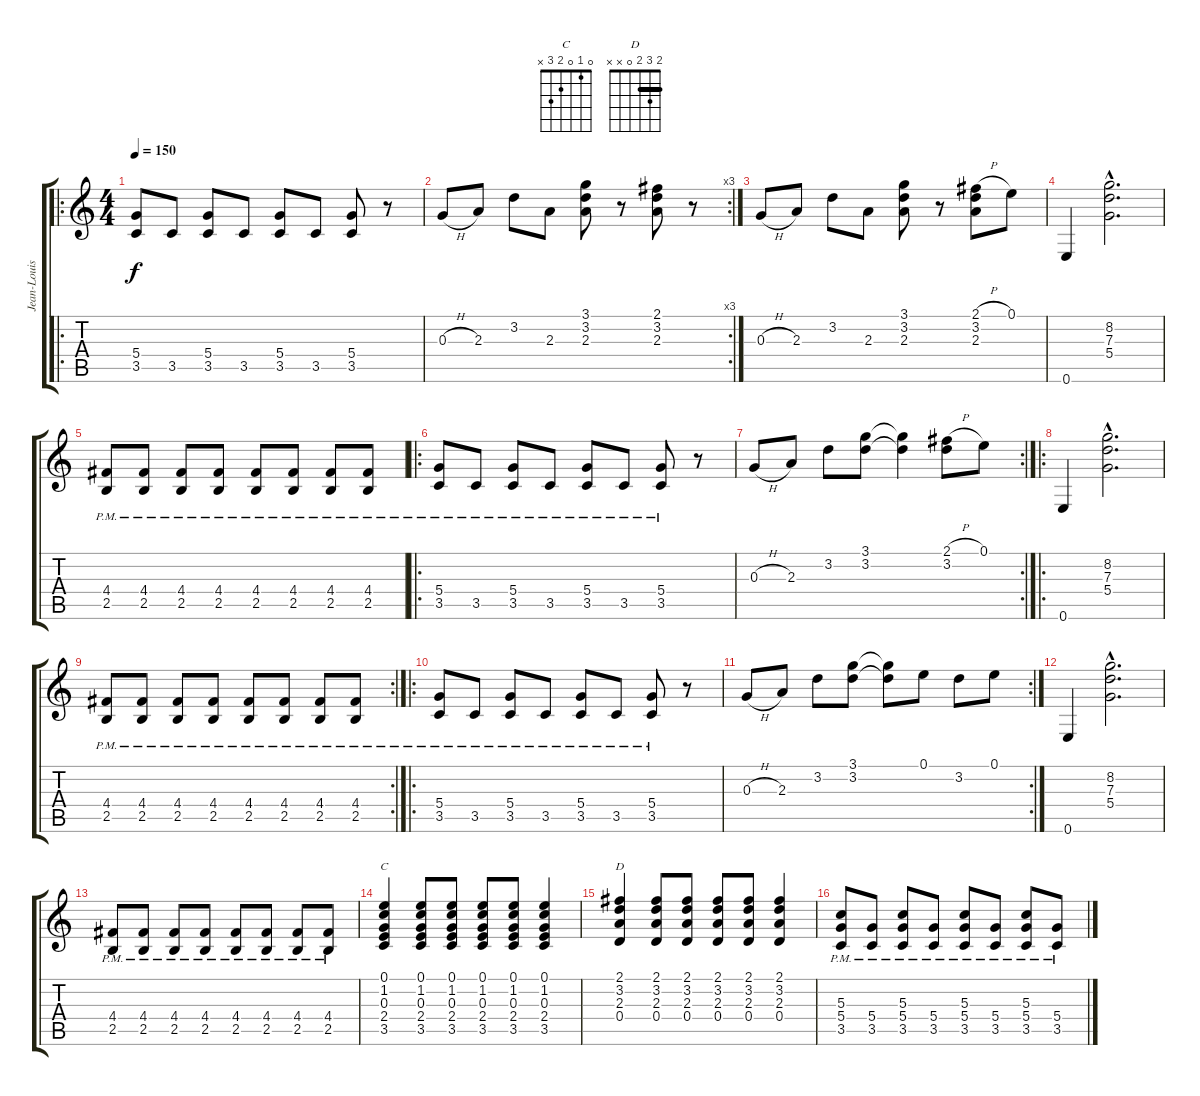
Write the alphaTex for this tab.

\track ("Jean-Louis Aubert" "Jean-Louis") {instrument electricguitarjazz}
\staff {score tabs}
\tuning (E4 B3 G3 D3 A2 E2) {hide}
\chord ("C" 0 1 0 2 3 x)
\chord ("D" 2 3 2 0 x x) {barre 2}
\ro
\ts (4 4)
\tempo 150
\clef g2
\ks c
(5.4 3.5).8{dy f} 3.5.8 (5.4 3.5).8 3.5.8 (5.4 3.5).8 3.5.8 (5.4 3.5).8 r.8 |
\rc 3
0.3{h}.8 2.3.8 3.2.8 2.3.8 (3.1 3.2 2.3).8 r.8 (2.1 3.2 2.3).8 r.8 |
0.3{h}.8 2.3.8 3.2.8 2.3.8 (3.1 3.2 2.3).8 r.8 (2.1{h} 3.2 2.3).8 0.1.8 |
0.6.4 (8.2{hac} 7.3{hac} 5.4{hac}).2{d} |
(4.4{pm} 2.5{pm}).8 (4.4{pm} 2.5{pm}).8 (4.4{pm} 2.5{pm}).8 (4.4{pm} 2.5{pm}).8 (4.4{pm} 2.5{pm}).8 (4.4{pm} 2.5{pm}).8 (4.4{pm} 2.5{pm}).8 (4.4{pm} 2.5{pm}).8 |
\ro
(5.4{pm} 3.5{pm}).8 3.5{pm}.8 (5.4{pm} 3.5{pm}).8 3.5{pm}.8 (5.4{pm} 3.5{pm}).8 3.5{pm}.8 (5.4{pm} 3.5{pm}).8 r.8 |
\rc 2
0.3{h}.8 2.3.8 3.2.8 (3.1 3.2).8 (3.1{t} 3.2{t}).4 (2.1{h} 3.2).8 0.1.8 |
\ro
0.6.4 (8.2{hac} 7.3{hac} 5.4{hac}).2{d} |
\rc 2
(4.4{pm} 2.5{pm}).8 (4.4{pm} 2.5{pm}).8 (4.4{pm} 2.5{pm}).8 (4.4{pm} 2.5{pm}).8 (4.4{pm} 2.5{pm}).8 (4.4{pm} 2.5{pm}).8 (4.4{pm} 2.5{pm}).8 (4.4{pm} 2.5{pm}).8 |
\ro
(5.4{pm} 3.5{pm}).8 3.5{pm}.8 (5.4{pm} 3.5{pm}).8 3.5{pm}.8 (5.4{pm} 3.5{pm}).8 3.5{pm}.8 (5.4{pm} 3.5{pm}).8 r.8 |
\rc 2
0.3{h}.8 2.3.8 3.2.8 (3.1 3.2).8 (3.1{t} 3.2{t}).8 0.1.8 3.2.8 0.1.8 |
0.6.4 (8.2{hac} 7.3{hac} 5.4{hac}).2{d} |
(4.4{pm} 2.5{pm}).8 (4.4{pm} 2.5{pm}).8 (4.4{pm} 2.5{pm}).8 (4.4{pm} 2.5{pm}).8 (4.4{pm} 2.5{pm}).8 (4.4{pm} 2.5{pm}).8 (4.4{pm} 2.5{pm}).8 (4.4{pm} 2.5{pm}).8 |
(0.1 1.2 0.3 2.4 3.5).4{ch "C"} (0.1 1.2 0.3 2.4 3.5).8 (0.1 1.2 0.3 2.4 3.5).8 (0.1 1.2 0.3 2.4 3.5).8 (0.1 1.2 0.3 2.4 3.5).8 (0.1 1.2 0.3 2.4 3.5).4 |
(2.1 3.2 2.3 0.4).4{ch "D"} (2.1 3.2 2.3 0.4).8 (2.1 3.2 2.3 0.4).8 (2.1 3.2 2.3 0.4).8 (2.1 3.2 2.3 0.4).8 (2.1 3.2 2.3 0.4).4 |
(5.3{pm} 5.4{pm} 3.5{pm}).8 (5.4{pm} 3.5{pm}).8 (5.3{pm} 5.4{pm} 3.5{pm}).8 (5.4{pm} 3.5{pm}).8 (5.3{pm} 5.4{pm} 3.5{pm}).8 (5.4{pm} 3.5{pm}).8 (5.3{pm} 5.4{pm} 3.5{pm}).8 (5.4{pm} 3.5{pm}).8
